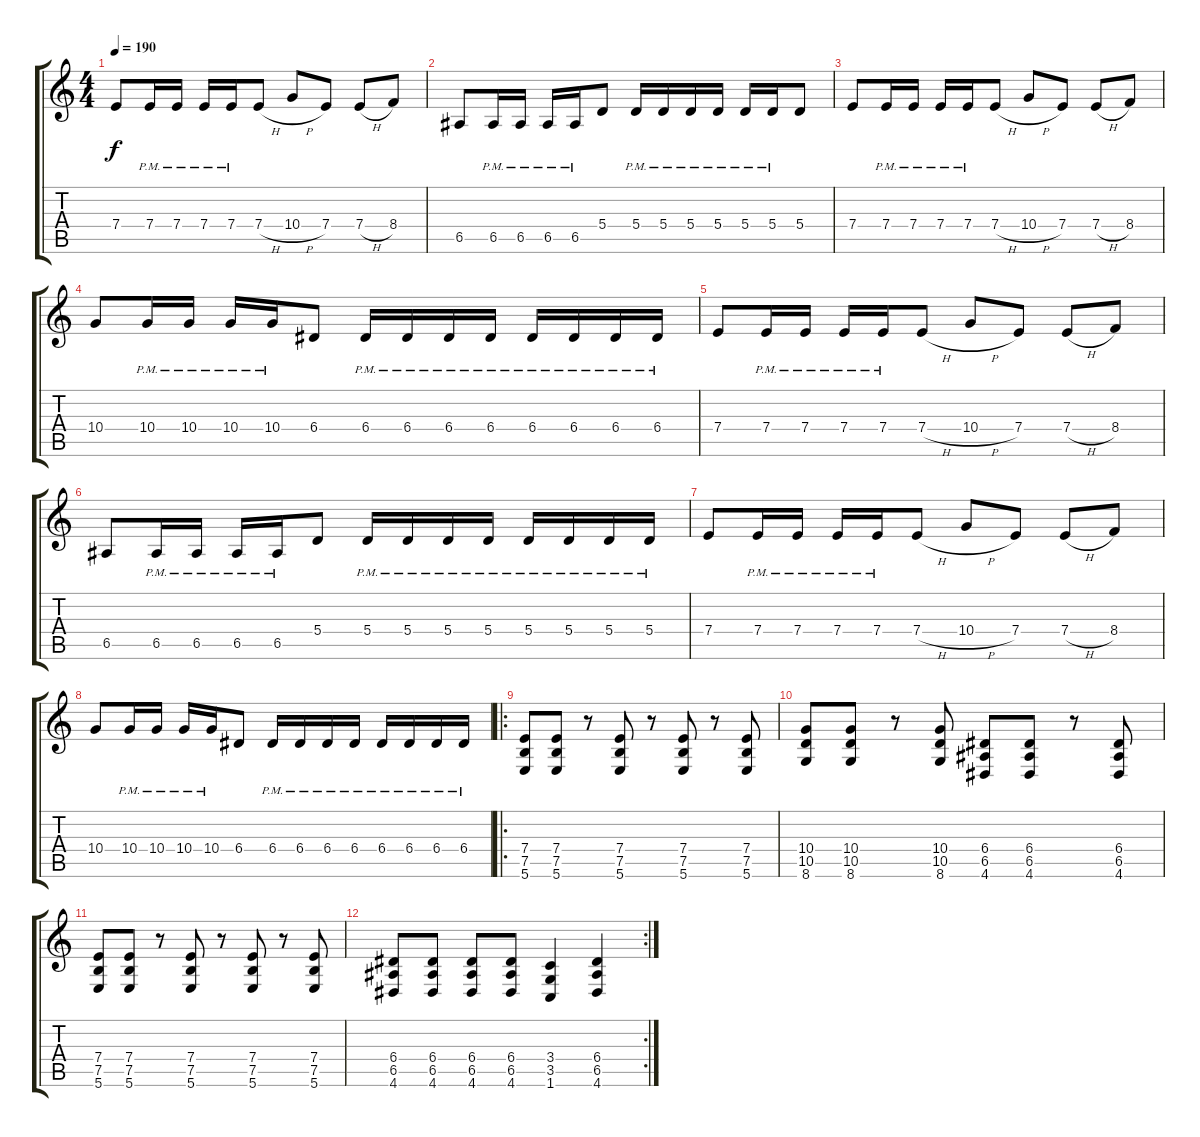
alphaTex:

\track (" " " ") {instrument distortionguitar}
\staff {score tabs}
\tuning (B3 Gb3 D3 A2 E2 B1) {hide}
\ts (4 4)
\tempo 190
\clef g2
\ks c
7.4.8{dy f} 7.4{pm}.16 7.4{pm}.16 7.4{pm}.16 7.4{pm}.16 7.4{h}.8 10.4{h}.8 7.4.8 7.4{h}.8 8.4.8 |
6.5.8 6.5{pm}.16 6.5{pm}.16 6.5{pm}.16 6.5{pm}.16 5.4.8 5.4{pm}.16 5.4{pm}.16 5.4{pm}.16 5.4{pm}.16 5.4{pm}.16 5.4{pm}.16 5.4.8 |
7.4.8 7.4{pm}.16 7.4{pm}.16 7.4{pm}.16 7.4{pm}.16 7.4{h}.8 10.4{h}.8 7.4.8 7.4{h}.8 8.4.8 |
10.4.8 10.4{pm}.16 10.4{pm}.16 10.4{pm}.16 10.4{pm}.16 6.4.8 6.4{pm}.16 6.4{pm}.16 6.4{pm}.16 6.4{pm}.16 6.4{pm}.16 6.4{pm}.16 6.4{pm}.16 6.4{pm}.16 |
7.4.8 7.4{pm}.16 7.4{pm}.16 7.4{pm}.16 7.4{pm}.16 7.4{h}.8 10.4{h}.8 7.4.8 7.4{h}.8 8.4.8 |
6.5.8 6.5{pm}.16 6.5{pm}.16 6.5{pm}.16 6.5{pm}.16 5.4.8 5.4{pm}.16 5.4{pm}.16 5.4{pm}.16 5.4{pm}.16 5.4{pm}.16 5.4{pm}.16 5.4{pm}.16 5.4{pm}.16 |
7.4.8 7.4{pm}.16 7.4{pm}.16 7.4{pm}.16 7.4{pm}.16 7.4{h}.8 10.4{h}.8 7.4.8 7.4{h}.8 8.4.8 |
10.4.8 10.4{pm}.16 10.4{pm}.16 10.4{pm}.16 10.4{pm}.16 6.4.8 6.4{pm}.16 6.4{pm}.16 6.4{pm}.16 6.4{pm}.16 6.4{pm}.16 6.4{pm}.16 6.4{pm}.16 6.4{pm}.16 |
\ro
(7.4 7.5 5.6).8 (7.4 7.5 5.6).8 r.8 (7.4 7.5 5.6).8 r.8 (7.4 7.5 5.6).8 r.8 (7.4 7.5 5.6).8 |
(10.4 10.5 8.6).8 (10.4 10.5 8.6).8 r.8 (10.4 10.5 8.6).8 (6.4 6.5 4.6).8 (6.4 6.5 4.6).8 r.8 (6.4 6.5 4.6).8 |
(7.4 7.5 5.6).8 (7.4 7.5 5.6).8 r.8 (7.4 7.5 5.6).8 r.8 (7.4 7.5 5.6).8 r.8 (7.4 7.5 5.6).8 |
\rc 2
(6.4 6.5 4.6).8 (6.4 6.5 4.6).8 (6.4 6.5 4.6).8 (6.4 6.5 4.6).8 (3.4 3.5 1.6).4 (6.4 6.5 4.6).4
